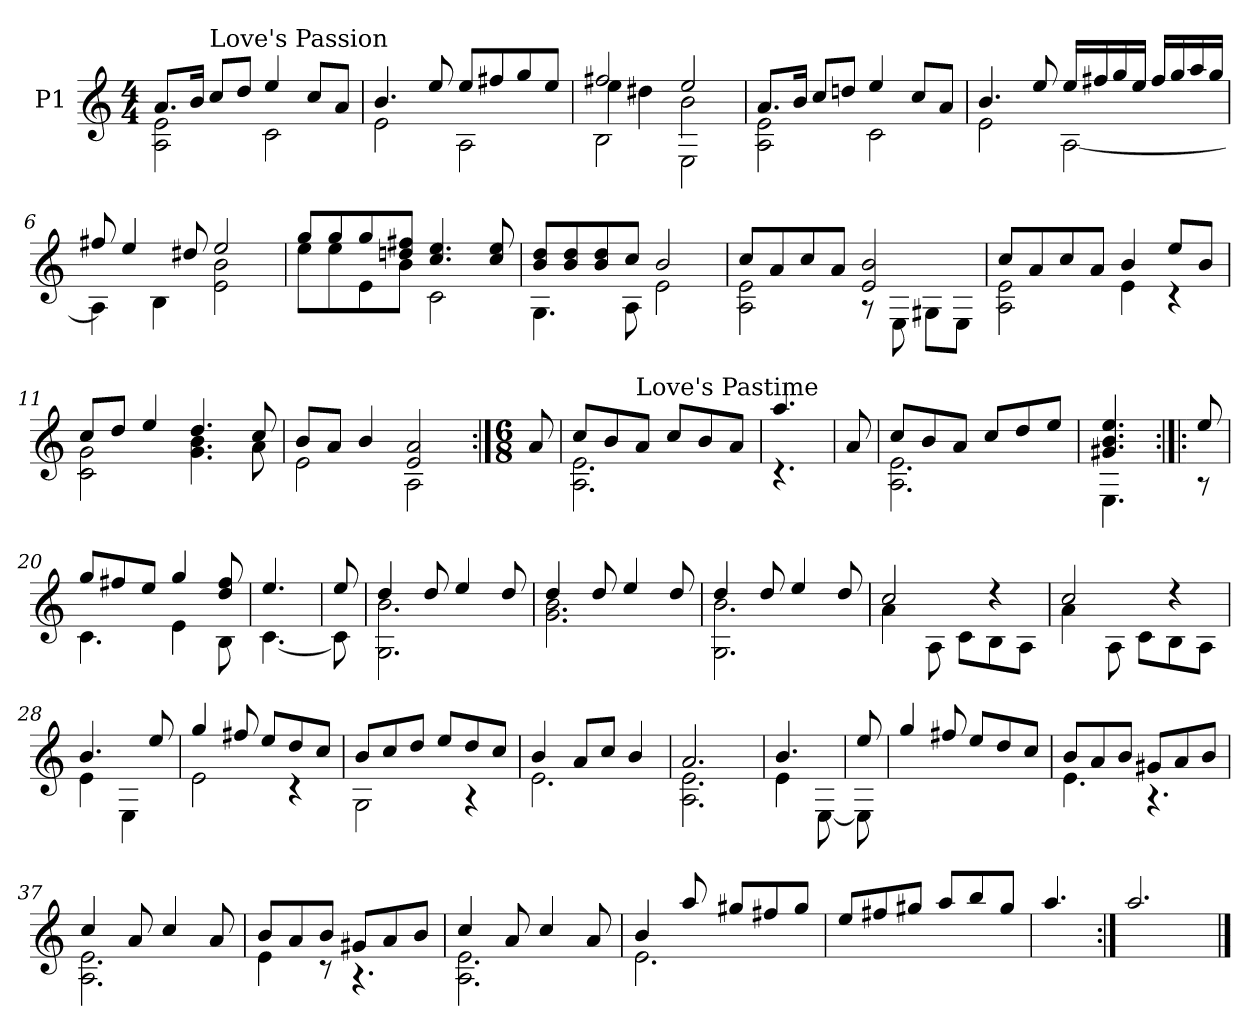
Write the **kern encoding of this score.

**kern
*part1
*staff1
*I"P1
!!LO:PB:g=z
*clefG2
*ITrd7c12
*k[]
*a:
*M4/4
*MM66
=1
*^
8.Ai/L	2AAi\ 2Ei
16Bi/Jk	.
!LO:TX:a:t=Love's Passion	!
8ci/L	.
8di/J	.
4ei/	2Ci\
8ci/L	.
8Ai/J	.
=2	=2
4.Bi/	2Ei\
8ei/	.
8ei/L	2AAi\
8f#Xi/	.
8gi/	.
8ei/J	.
=3	=3
*	*^
2f#Xi/	4ei\	2BBi\
.	4d#Xi\	.
2ei/	2Bi\	2EEi\
*	*v	*v
=4	=4
8.Ai/L	2AAi\ 2Ei
16Bi/Jk	.
8ci/L	.
8dni/J	.
4ei/	2Ci\
8ci/L	.
8Ai/J	.
!!LO:LB:g=z	!!
=5	=5
4.Bi/	2Ei\
8ei/	.
16ei/LL	[<2AAi\
16f#Xi/	.
16gi/	.
16ei/JJ	.
16f#i/LL	.
16gi/	.
16ai/	.
16gi/JJ	.
=6	=6
8f#Xi/	4AAi\]
4ei/	.
.	4BBi\
8d#Xi/	.
2ei/	2Ei\ 2Bi
=7	=7
8gi/L	8ei\L
8gi/	8ei\
8gi/	8Ei\
8dni/ 8f#XiJ	8Bi\J
4.ci/ 4.ei	2Ci\
8ci/ 8ei	.
=8	=8
8Bi/ 8diL	4.GGi\
8Bi/ 8di	.
8Bi/ 8di	.
8ci/J	8AAi\
2Bi/	2Ei\
!!LO:LB:g=z	!!
=9	=9
8ci/L	2AAi\ 2Ei
8Ai/	.
8ci/	.
8Ai/J	.
2Ei/ 2Bi	8r
.	8EEi\
.	8GG#Xi\L
.	8EEi\J
=10	=10
8ci/L	2AAi\ 2Ei
8Ai/	.
8ci/	.
8Ai/J	.
4Bi/	4Ei\
8ei/L	4r
8Bi/J	.
=11	=11
8ci/L	2Ci\ 2Gi
8di/J	.
4ei/	.
4.di/	4.Gi\ 4.Bi
8ci/	8Ai\
=12	=12
8Bi/L	2Ei\
8Ai/J	.
4Bi/	.
2Ei/ 2Ai	2AAi\
*v	*v
!!LO:LB:g=z
=13:|!
*M6/8
*MM108
8Ai/
=14
*^
8ci/L	2.AAi\ 2.Ei
8Bi/	.
!LO:TX:a:t=Love's Pastime	!
8Ai/J	.
8ci/L	.
8Bi/	.
8Ai/J	.
=15	=15
4.ai/	4.r
*v	*v
=16
8Ai/
=17
*^
8ci/L	2.AAi\ 2.Ei
8Bi/	.
8Ai/J	.
8ci/L	.
8di/	.
8ei/J	.
=18	=18
4.G#Xi/ 4.Bi 4.ei	4.EEi\
=19:|!|:	=19:|!|:
8ei/	8r
=20	=20
8gi/L	4.Ci\
8f#Xi/	.
8ei/J	.
4gi/	4Ei\
8di/ 8f#i	8BBi\
=21	=21
4.ei/	[<4.Ci\
=22	=22
8ei/	8Ci\]
!!LO:LB:g=z	!!
=23	=23
4di/	2.GGi\ 2.Bi
8di/	.
4ei/	.
8di/	.
=24	=24
4di/	2.Gi\ 2.Bi
8di/	.
4ei/	.
8di/	.
=25	=25
4di/	2.GGi\ 2.Bi
8di/	.
4ei/	.
8di/	.
=26	=26
2ci/	4Ai\
.	8AAi\
.	8Ci\L
4r	8BBi\
.	8AAi\J
=27	=27
2ci/	4Ai\
.	8AAi\
.	8Ci\L
4r	8BBi\
.	8AAi\J
=28	=28
4.Bi/	4Ei\
.	4EEi\
8ei/	.
=29	=29
4gi/	2Ei\
8f#Xi/	.
8ei/L	.
8di/	4r
8ci/J	.
!!LO:LB:g=z	!!
=30	=30
8Bi/L	2GGi\
8ci/	.
8di/J	.
8ei/L	.
8di/	4r
8ci/J	.
=31	=31
4Bi/	2.Ei\
8Ai/L	.
8ci/J	.
4Bi/	.
=32	=32
2.Ai/	2.AAi\ 2.Ei
=33	=33
4.Bi/	4Ei\
.	[<8EEi\
=34	=34
8ei/	8EEi\]
*v	*v
=35
4gi/
8f#Xi/
8ei/L
8di/
8ci/J
=36
*^
8Bi/L	4.Ei\
8Ai/	.
8Bi/J	.
8G#Xi/L	4.r
8Ai/	.
8Bi/J	.
=37	=37
4ci/	2.AAi\ 2.Ei
8Ai/	.
4ci/	.
8Ai/	.
!!LO:LB:g=z	!!
=38	=38
8Bi/L	4Ei\
8Ai/	.
8Bi/J	8r
8G#Xi/L	4.r
8Ai/	.
8Bi/J	.
=39	=39
4ci/	2.AAi\ 2.Ei
8Ai/	.
4ci/	.
8Ai/	.
=40	=40
4Bi/	2.Ei\
8ai/	.
8g#Xi/L	.
8f#Xi/	.
8g#i/J	.
*v	*v
=41
8ei/L
8f#Xi/
8g#Xi/J
8ai/L
8bi/
8g#i/J
=42
4.ai/
=43:|!
2.ai/
==
*-
